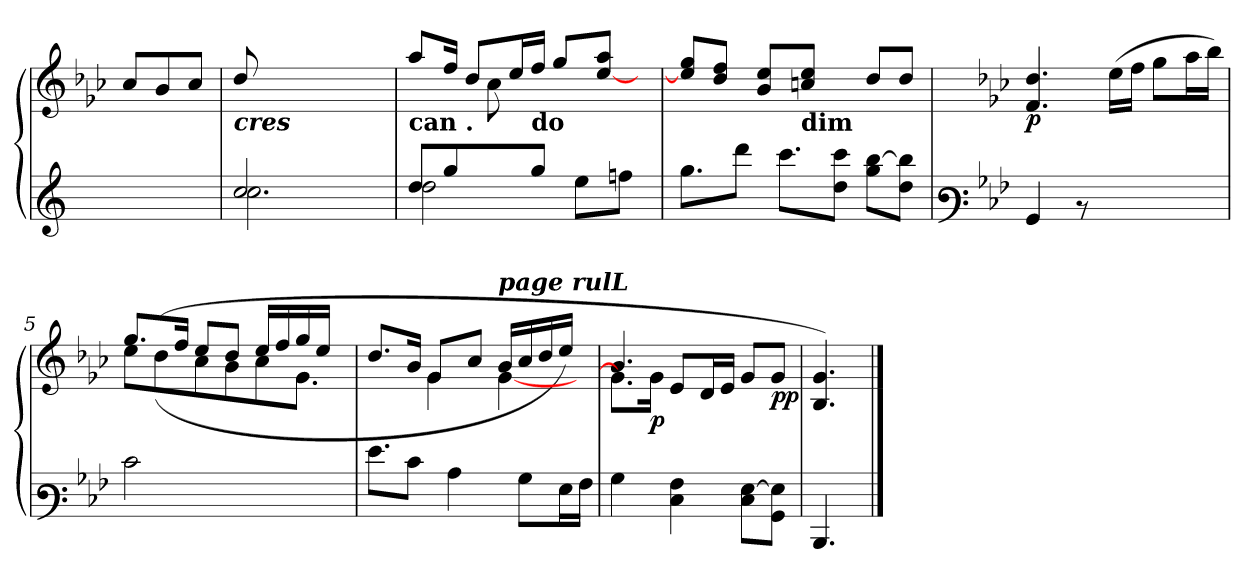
**kern	**kern	**dynam
*part1	*part1	*part1
*staff2	*staff1	*staff1/2
*	*clefG3	*
*	*k[b-e-a-]	*
=	=	=
4.ryy	8a-/L	.
.	8g/	.
.	8a-/J	.
=1	=1	=1
*^	*	*
!	!	!LO:TX:b:Bi:t=cres	!
2cc/	2.cc\	8b-/L	.
.	.	2ryy	.
4ryy	.	.	.
.	.	8ryy	.
=2	=2	=2	=2
*	*	*^	*
!	!	!LO:TX:b:B:t=can .	!	!
8dd/L	2dd\	8ff/L	4ryy	.
8gg/	.	16dd/Jk	.	.
.	.	8b-/L	.	.
8ryy	.	.	8a-\	.
.	.	16cc/L	.	.
!	!	!LO:TX:b:B:t=do	!	!
8gg/J	.	16dd/JJ	16ryy	.
.	.	8ee-/L	4ryy	.
4ryy	8ee\L	.	.	.
.	.	[<8cc/ 8ff/J	.	.
.	8ffn\J	.	.	.
.	.	16ryy	16ryy	.
*v	*v	*	*	*
*	*v	*v	*
=3	=3	=3
8.gg\L	8cc/] 8ee-/L	.
.	8b-/ 8dd/J	.
8ddd\J	.	.
.	8g/ 8cc/L	.
8.ccc\L	.	.
!	!LO:TX:b:B:t=dim	!
.	8an/ 8cc/J	.
8dd\ 8ccc\J	8ryy	.
8gg\ [>8bb\L	8b-/L	.
8dd\ 8bb\]J	8b-/J	.
!!LO:LB:g=z
=4	=4	=4
*clefF3	*	*
*k[b-e-a-]	*k[b-e-a-]	*
!	!	!LO:DY:b
4BB-/	4.d/ 4.b-/	p
8rD	.	.
4.ryy	(>16cc\LL	.
.	16dd\JJ	.
.	8ee-\L	.
.	16ff\L	.
.	16gg\JJ)	.
=5	=5	=5
*	*^	*
(>(>2e-\	8.ee-/L	8cc\L	.
.	.	((8b-\	.
.	16dd/Jk	.	.
.	8cc/L	8a-\	.
.	8b-/J	8g\	.
4ryy	16cc/LL	8a-\	.
.	16dd/	.	.
.	16ee-/	8.e-\J	.
.	16cc/JJ	.	.
16ryy	16ryy	.	.
=6	=6	=6	=6
8.g\L	8.b-/L	4ryy	.
8e-\J	16g/Jk	.	.
.	8e-/L	4e-\	.
4c\	.	.	.
.	8a-/J	.	.
!	!LO:TX:a:Bi:t=page rulL	!	!
.	16g/LL	[<4e-\	.
8B-\L	16a-/	.	.
.	16b-/	.	.
16G\L	16cc/JJ)	.	.
16A-\JJ	16ryy	16ryy	.
=7	=7	=7	=7
4B-\	4.g/	8.e-\L]	.
!	!	!	!LO:DY:b
.	.	16e-\Jk	p
4E-\ 4A-\	.	8c/L	.
.	4.ryy	16B-/L	.
.	.	16c/JJ	.
8E-\ [>8G\L	.	8e-/L	.
!	!	!	!LO:DY:b
8BB-\ 8G\]J	.	8e-/J	pp
*	*v	*v	*
=8	=8	=8
4.DD/	4.G/ 4.e-/)	.
==	==	==
*-	*-	*-
